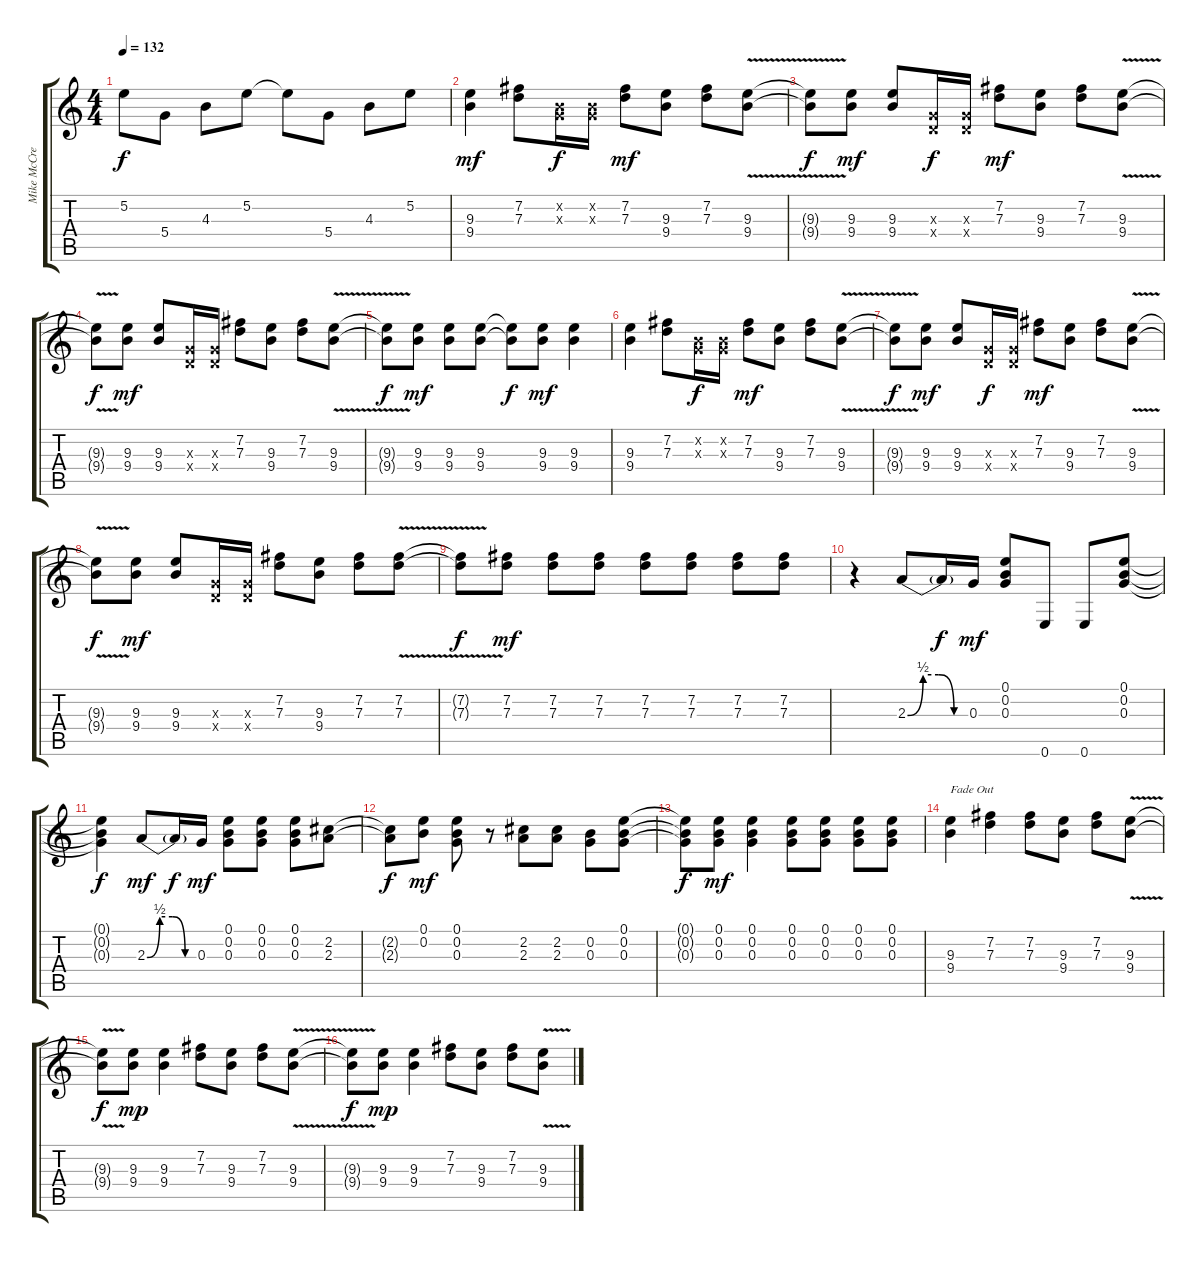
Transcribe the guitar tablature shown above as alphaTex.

\track ("Mike McCready" "Mike McCre") {instrument distortionguitar}
\staff {score tabs}
\tuning (E4 B3 G3 D3 A2 E2) {hide}
\ts (4 4)
\tempo 132
\clef g2
\ks c
5.2{t}.8{dy f} 5.4.8 4.3.8 5.2.8 5.2{t}.8 5.4.8 4.3.8 5.2.8 |
(9.3 9.4).4{dy mf} (7.2 7.3).8 (0.2{x} 0.3{x}).16{dy f} (0.2{x} 0.3{x}).16 (7.2 7.3).8{dy mf} (9.3 9.4).8 (7.2 7.3).8 (9.3{v} 9.4{v}).8 |
(9.3{v t} 9.4{v t}).8{dy f} (9.3 9.4).8{dy mf} (9.3 9.4).8 (0.3{x} 0.4{x}).16{dy f} (0.3{x} 0.4{x}).16 (7.2 7.3).8{dy mf} (9.3 9.4).8 (7.2 7.3).8 (9.3{v} 9.4{v}).8 |
(9.3{v t} 9.4{v t}).8{dy f} (9.3 9.4).8{dy mf} (9.3 9.4).8 (0.3{x} 0.4{x}).16 (0.3{x} 0.4{x}).16 (7.2 7.3).8 (9.3 9.4).8 (7.2 7.3).8 (9.3{v} 9.4{v}).8 |
(9.3{v t} 9.4{v t}).8{dy f} (9.3 9.4).8{dy mf} (9.3 9.4).8 (9.3 9.4).8 (9.3{t} 9.4{t}).8{dy f} (9.3 9.4).8{dy mf} (9.3 9.4).4 |
(9.3 9.4).4 (7.2 7.3).8 (0.2{x} 0.3{x}).16{dy f} (0.2{x} 0.3{x}).16 (7.2 7.3).8{dy mf} (9.3 9.4).8 (7.2 7.3).8 (9.3{v} 9.4{v}).8 |
(9.3{v t} 9.4{v t}).8{dy f} (9.3 9.4).8{dy mf} (9.3 9.4).8 (0.3{x} 0.4{x}).16{dy f} (0.3{x} 0.4{x}).16 (7.2 7.3).8{dy mf} (9.3 9.4).8 (7.2 7.3).8 (9.3{v} 9.4{v}).8 |
(9.3{v t} 9.4{v t}).8{dy f} (9.3 9.4).8{dy mf} (9.3 9.4).8 (0.3{x} 0.4{x}).16 (0.3{x} 0.4{x}).16 (7.2 7.3).8 (9.3 9.4).8 (7.2 7.3).8 (7.2{v} 7.3{v}).8 |
(7.2{v t} 7.3{v t}).8{dy f} (7.2 7.3).8{dy mf} (7.2 7.3).8 (7.2 7.3).8 (7.2 7.3).8 (7.2 7.3).8 (7.2 7.3).8 (7.2 7.3).8 |
r.4 2.3{be (custom 0 0 15 2 30 2 45 0 60 0)}.8 2.3{t}.16{dy f} 0.3.16{dy mf} (0.1 0.2 0.3).8 0.6.8 0.6.8 (0.1 0.2 0.3).8 |
(0.1{t} 0.2{t} 0.3{t}).4{dy f} 2.3{be (custom 0 0 15 2 30 2 45 0 60 0)}.8{dy mf} 2.3{t}.16{dy f} 0.3.16{dy mf} (0.1 0.2 0.3).8 (0.1 0.2 0.3).8 (0.1 0.2 0.3).8 (2.2 2.3).8 |
(2.2{t} 2.3{t}).8{dy f} (0.1 0.2).8{dy mf} (0.1 0.2 0.3).8 r.8 (2.2 2.3).8 (2.2 2.3).8 (0.2 0.3).8 (0.1 0.2 0.3).8 |
(0.1{t} 0.2{t} 0.3{t}).8{dy f} (0.1 0.2 0.3).8{dy mf} (0.1 0.2 0.3).4 (0.1 0.2 0.3).8 (0.1 0.2 0.3).8 (0.1 0.2 0.3).8 (0.1 0.2 0.3).8 |
(9.3 9.4).4{txt "Fade Out"} (7.2 7.3).4 (7.2 7.3).8 (9.3 9.4).8 (7.2 7.3).8 (9.3{v} 9.4{v}).8 |
(9.3{v t} 9.4{v t}).8{dy f} (9.3 9.4).8{dy mp} (9.3 9.4).4 (7.2 7.3).8 (9.3 9.4).8 (7.2 7.3).8 (9.3{v} 9.4{v}).8 |
(9.3{v t} 9.4{v t}).8{dy f} (9.3 9.4).8{dy mp} (9.3 9.4).4 (7.2 7.3).8 (9.3 9.4).8 (7.2 7.3).8 (9.3{v} 9.4{v}).8
